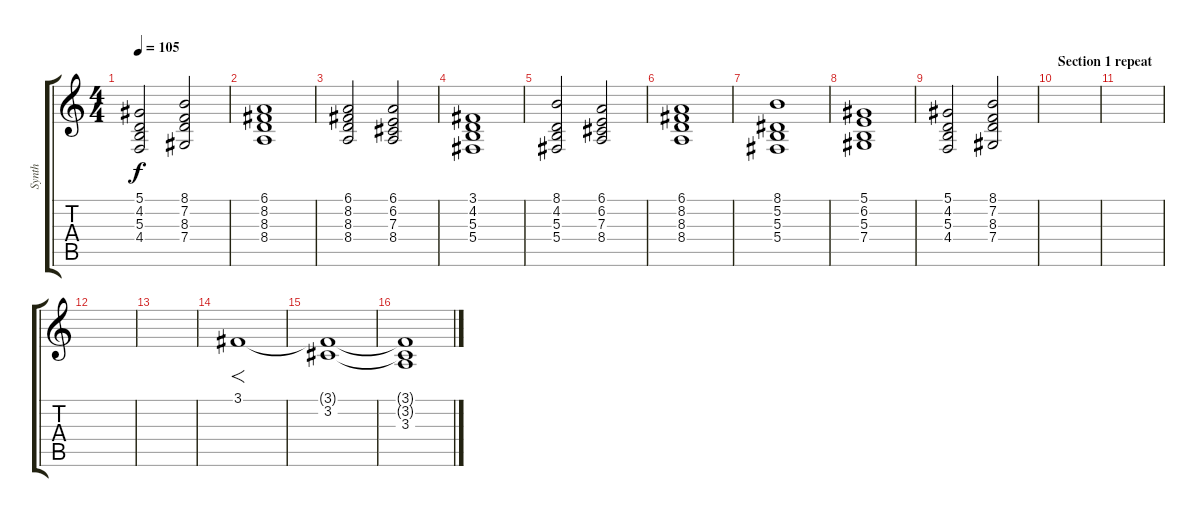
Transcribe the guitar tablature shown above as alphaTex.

\track ("Synth" "Synth") {instrument stringensemble1}
\staff {score tabs}
\tuning (Eb4 Bb3 Gb3 Db3 Ab2 Eb2) {hide}
\ts (4 4)
\tempo 105
\clef g2
\ks c
(5.1 4.2 5.3 4.4).2{dy f} (8.1 7.2 8.3 7.4).2 |
(6.1 8.2 8.3 8.4).1 |
(6.1 8.2 8.3 8.4).2 (6.1 6.2 7.3 8.4).2 |
(3.1 4.2 5.3 5.4).1 |
(8.1 4.2 5.3 5.4).2 (6.1 6.2 7.3 8.4).2 |
(6.1 8.2 8.3 8.4).1 |
(8.1 5.2 5.3 5.4).1 |
(5.1 6.2 5.3 7.4).1 |
(5.1 4.2 5.3 4.4).2 (8.1 7.2 8.3 7.4).2 |
\section ("" "Section 1 repeat")
|
|
|
|
3.1.1{f} |
(3.1{t} 3.2).1 |
(3.1{t} 3.2{t} 3.3).1
